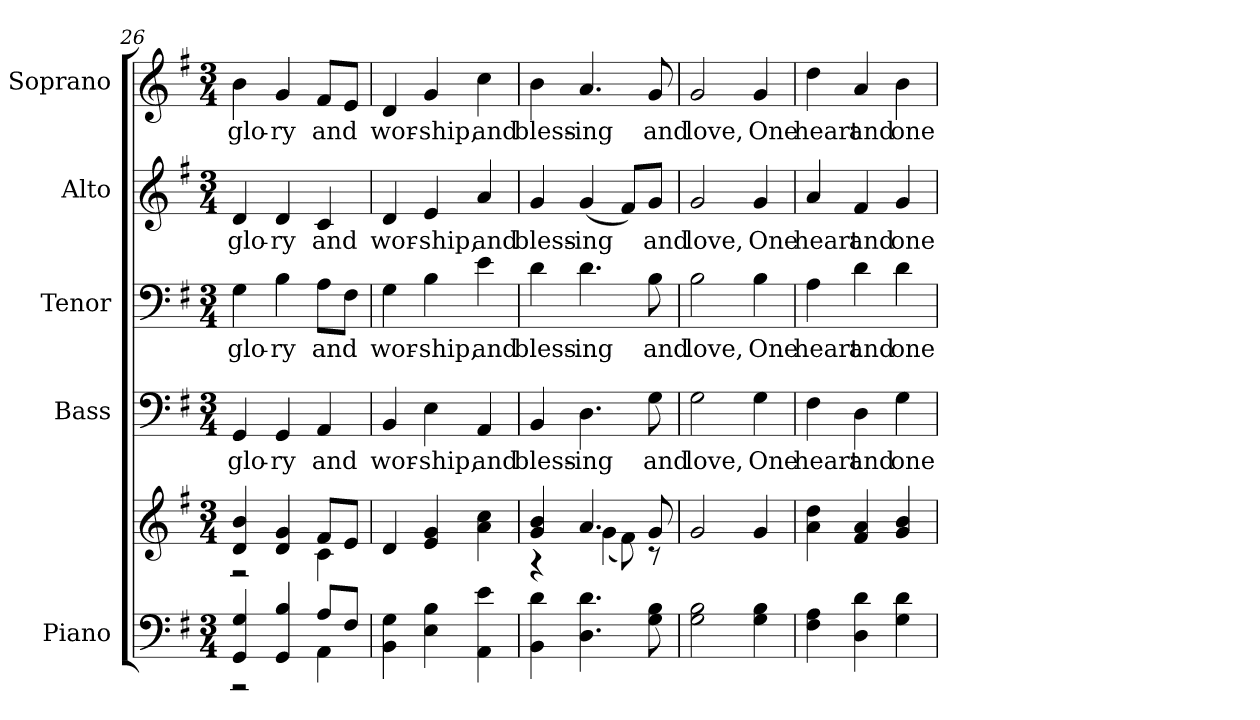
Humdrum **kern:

**kern	**kern	**kern	**text	**kern	**text	**kern	**text	**kern	**text
*part5	*part5	*part4	*part4	*part3	*part3	*part2	*part2	*part1	*part1
*staff6	*staff5	*staff4	*staff4	*staff3	*staff3	*staff2	*staff2	*staff1	*staff1
*I"Piano	*	*I"Bass	*	*I"Tenor	*	*I"Alto	*	*I"Soprano	*
*I'Pno.	*	*I'B.	*	*I'T.	*	*I'A.	*	*I'S.	*
*clefF4	*clefG2	*clefF4	*	*clefF4	*	*clefG2	*	*clefG2	*
*k[f#]	*k[f#]	*k[f#]	*	*k[f#]	*	*k[f#]	*	*k[f#]	*
*G:	*G:	*G:	*	*G:	*	*G:	*	*G:	*
*M3/4	*M3/4	*M3/4	*	*M3/4	*	*M3/4	*	*M3/4	*
=26	=26	=26	=26	=26	=26	=26	=26	=26	=26
*^	*^	*	*	*	*	*	*	*	*
!	!	!	!	!	!LO:LY:b:color=#000000	!	!	!	!	!	!
!	!	!	!	!	!	!	!LO:LY:b:color=#000000	!	!	!	!
!	!	!	!	!	!	!	!	!	!LO:LY:b:color=#000000	!	!
!	!	!	!	!	!	!	!	!	!	!	!LO:LY:b:color=#000000
4GGi/ 4Gi	2r	4di/ 4bi	2r	4GGi/	glo-	4Gi\	glo-	4di/	glo-	4bi\	glo-
!	!	!	!	!	!LO:LY:b:color=#000000	!	!	!	!	!	!
!	!	!	!	!	!	!	!LO:LY:b:color=#000000	!	!	!	!
!	!	!	!	!	!	!	!	!	!LO:LY:b:color=#000000	!	!
!	!	!	!	!	!	!	!	!	!	!	!LO:LY:b:color=#000000
4GGi/ 4Bi	.	4di/ 4gi	.	4GGi/	-ry	4Bi\	-ry	4di/	-ry	4gi/	-ry
!	!	!	!	!	!LO:LY:b:color=#000000	!	!	!	!	!	!
!	!	!	!	!	!	!	!LO:LY:b:color=#000000	!	!	!	!
!	!	!	!	!	!	!	!	!	!LO:LY:b:color=#000000	!	!
!	!	!	!	!	!	!	!	!	!	!	!LO:LY:b:color=#000000
8Ai/L	4AAi\	8f#i/L	4ci\	4AAi/	and	8Ai\L	and	4ci/	and	8f#i/L	and
8F#i/J	.	8ei/J	.	.	.	8F#i\J	.	.	.	8ei/J	.
*v	*v	*	*	*	*	*	*	*	*	*	*
*	*v	*v	*	*	*	*	*	*	*	*
=27	=27	=27	=27	=27	=27	=27	=27	=27	=27
!	!	!	!LO:LY:b:color=#000000	!	!	!	!	!	!
!	!	!	!	!	!LO:LY:b:color=#000000	!	!	!	!
!	!	!	!	!	!	!	!LO:LY:b:color=#000000	!	!
!	!	!	!	!	!	!	!	!	!LO:LY:b:color=#000000
4BBi\ 4Gi	4di/	4BBi/	wor-	4Gi\	wor-	4di/	wor-	4di/	wor-
!	!	!	!LO:LY:b:color=#000000	!	!	!	!	!	!
!	!	!	!	!	!LO:LY:b:color=#000000	!	!	!	!
!	!	!	!	!	!	!	!LO:LY:b:color=#000000	!	!
!	!	!	!	!	!	!	!	!	!LO:LY:b:color=#000000
4Ei\ 4Bi	4ei/ 4gi	4Ei\	-ship,	4Bi\	-ship,	4ei/	-ship,	4gi/	-ship,
!	!	!	!LO:LY:b:color=#000000	!	!	!	!	!	!
!	!	!	!	!	!LO:LY:b:color=#000000	!	!	!	!
!	!	!	!	!	!	!	!LO:LY:b:color=#000000	!	!
!	!	!	!	!	!	!	!	!	!LO:LY:b:color=#000000
4AAi\ 4ei	4ai\ 4cci	4AAi/	and	4ei\	and	4ai/	and	4cci\	and
!!LO:PB:g=z
=28	=28	=28	=28	=28	=28	=28	=28	=28	=28
*	*^	*	*	*	*	*	*	*	*
!	!	!	!	!LO:LY:b:color=#000000	!	!	!	!	!	!
!	!	!	!	!	!	!LO:LY:b:color=#000000	!	!	!	!
!	!	!	!	!	!	!	!	!LO:LY:b:color=#000000	!	!
!	!	!	!	!	!	!	!	!	!	!LO:LY:b:color=#000000
4BBi\ 4di	4gi/ 4bi	4r	4BBi/	bless-	4di\	bless-	4gi/	bless-	4bi\	bless-
!	!	!	!	!LO:LY:b:color=#000000	!	!	!	!	!	!
!	!	!	!	!	!	!LO:LY:b:color=#000000	!	!	!	!
!	!	!	!	!	!	!	!	!LO:LY:b:color=#000000	!	!
!	!	!	!	!	!	!	!	!	!	!LO:LY:b:color=#000000
4.Di\ 4.di	4.ai/	(4gi\	4.Di\	-ing	4.di\	-ing	(4gi/	-ing	4.ai/	-ing
.	.	8f#i\)	.	.	.	.	8f#i/L)	.	.	.
!	!	!	!	!LO:LY:b:color=#000000	!	!	!	!	!	!
!	!	!	!	!	!	!LO:LY:b:color=#000000	!	!	!	!
!	!	!	!	!	!	!	!	!LO:LY:b:color=#000000	!	!
!	!	!	!	!	!	!	!	!	!	!LO:LY:b:color=#000000
8Gi\ 8Bi	8gi/	8r	8Gi\	and	8Bi\	and	8gi/J	and	8gi/	and
*	*v	*v	*	*	*	*	*	*	*	*
=29	=29	=29	=29	=29	=29	=29	=29	=29	=29
*	*^	*	*	*	*	*	*	*	*
!	!	!	!	!LO:LY:b:color=#000000	!	!	!	!	!	!
*	*v	*v	*	*	*	*	*	*	*	*
*	*^	*	*	*	*	*	*	*	*
!	!	!	!	!	!	!LO:LY:b:color=#000000	!	!	!	!
*	*v	*v	*	*	*	*	*	*	*	*
*	*^	*	*	*	*	*	*	*	*
!	!	!	!	!	!	!	!	!LO:LY:b:color=#000000	!	!
*	*v	*v	*	*	*	*	*	*	*	*
*	*^	*	*	*	*	*	*	*	*
!	!	!	!	!	!	!	!	!	!	!LO:LY:b:color=#000000
*	*v	*v	*	*	*	*	*	*	*	*
2Gi\ 2Bi	2gi/	2Gi\	love,	2Bi\	love,	2gi/	love,	2gi/	love,
!	!	!	!LO:LY:b:color=#000000	!	!	!	!	!	!
!	!	!	!	!	!LO:LY:b:color=#000000	!	!	!	!
!	!	!	!	!	!	!	!LO:LY:b:color=#000000	!	!
!	!	!	!	!	!	!	!	!	!LO:LY:b:color=#000000
4Gi\ 4Bi	4gi/	4Gi\	One	4Bi\	One	4gi/	One	4gi/	One
=30	=30	=30	=30	=30	=30	=30	=30	=30	=30
!	!	!	!LO:LY:b:color=#000000	!	!	!	!	!	!
!	!	!	!	!	!LO:LY:b:color=#000000	!	!	!	!
!	!	!	!	!	!	!	!LO:LY:b:color=#000000	!	!
!	!	!	!	!	!	!	!	!	!LO:LY:b:color=#000000
4F#i\ 4Ai	4ai\ 4ddi	4F#i\	heart	4Ai\	heart	4ai/	heart	4ddi\	heart
!	!	!	!LO:LY:b:color=#000000	!	!	!	!	!	!
!	!	!	!	!	!LO:LY:b:color=#000000	!	!	!	!
!	!	!	!	!	!	!	!LO:LY:b:color=#000000	!	!
!	!	!	!	!	!	!	!	!	!LO:LY:b:color=#000000
4Di\ 4di	4f#i/ 4ai	4Di\	and	4di\	and	4f#i/	and	4ai/	and
!	!	!	!LO:LY:b:color=#000000	!	!	!	!	!	!
!	!	!	!	!	!LO:LY:b:color=#000000	!	!	!	!
!	!	!	!	!	!	!	!LO:LY:b:color=#000000	!	!
!	!	!	!	!	!	!	!	!	!LO:LY:b:color=#000000
4Gi\ 4di	4gi/ 4bi	4Gi\	one	4di\	one	4gi/	one	4bi\	one
=	=	=	=	=	=	=	=	=	=
*-	*-	*-	*-	*-	*-	*-	*-	*-	*-
